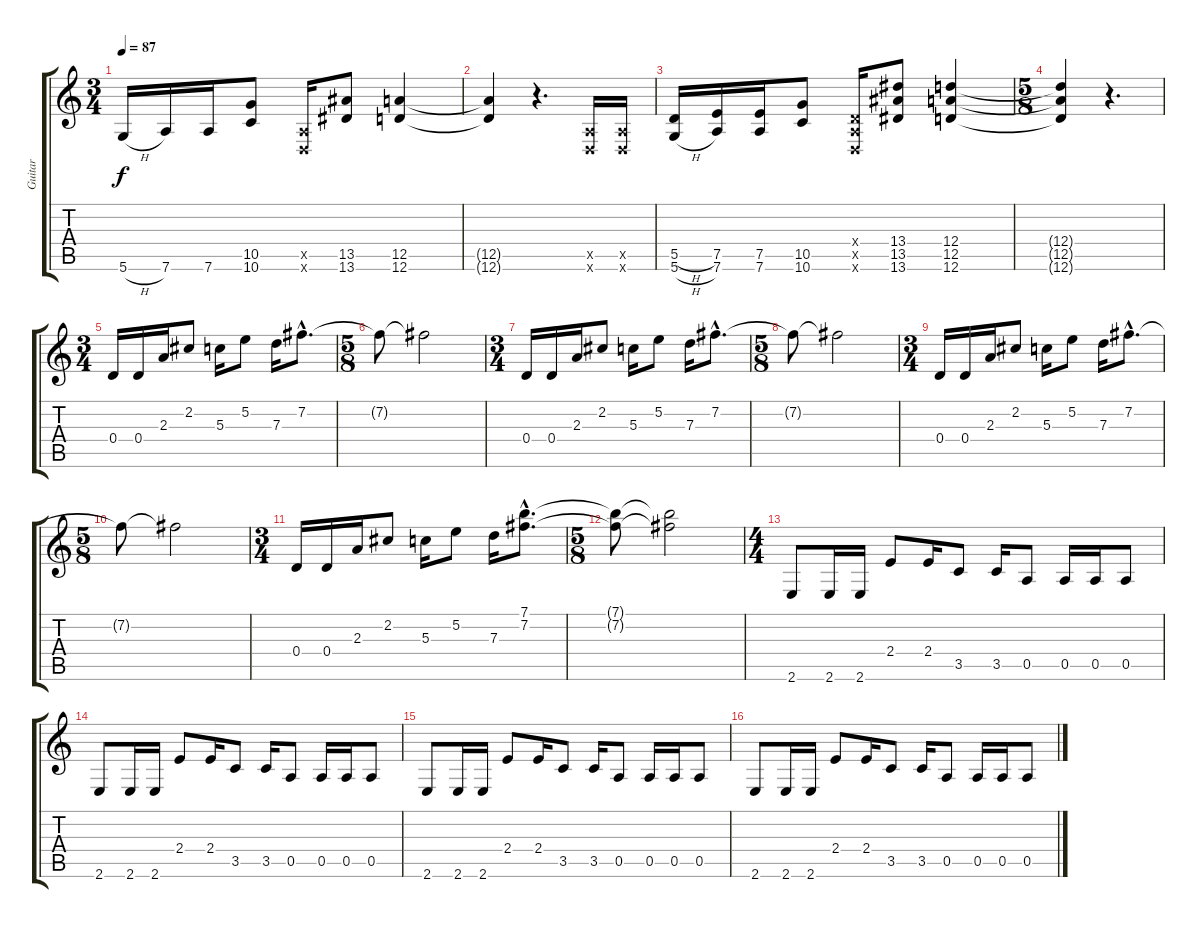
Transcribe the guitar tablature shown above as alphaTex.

\track ("Guitar" "Guitar") {instrument overdrivenguitar}
\staff {score tabs}
\tuning (E4 B3 G3 D3 A2 D2) {hide}
\ts (3 4)
\tempo 87
\clef g2
\ks c
5.6{h}.16{dy f} 7.6.16 7.6.16 (10.5 10.6).8 (0.5{x} 0.6{x}).16 (13.5 13.6).8 (12.5 12.6).4 |
(12.5{t} 12.6{t}).4 r.4{d} (0.5{x} 0.6{x}).16 (0.5{x} 0.6{x}).16 |
(5.5{h} 5.6{h}).16 (7.5 7.6).16 (7.5 7.6).16 (10.5 10.6).8 (0.4{x} 0.5{x} 0.6{x}).16 (13.4 13.5 13.6).8 (12.4 12.5 12.6).4 |
\ts (5 8)
(12.4{t} 12.5{t} 12.6{t}).4 r.4{d} |
\ts (3 4)
0.4.16 0.4.16 2.3.16 2.2.8 5.3.16 5.2.8 7.3.16 7.2{hac}.8{d} |
\ts (5 8)
7.2{t}.8 7.2{t}.2 |
\ts (3 4)
0.4.16 0.4.16 2.3.16 2.2.8 5.3.16 5.2.8 7.3.16 7.2{hac}.8{d} |
\ts (5 8)
7.2{t}.8 7.2{t}.2 |
\ts (3 4)
0.4.16 0.4.16 2.3.16 2.2.8 5.3.16 5.2.8 7.3.16 7.2{hac}.8{d} |
\ts (5 8)
7.2{t}.8 7.2{t}.2 |
\ts (3 4)
0.4.16{volume 13} 0.4.16 2.3.16 2.2.8 5.3.16 5.2.8 7.3.16 (7.1{hac} 7.2{hac}).8{d} |
\ts (5 8)
(7.1{t} 7.2{t}).8 (7.1{t} 7.2{t}).2 |
\ts (4 4)
2.6.8{volume 13 instrument overdrivenguitar} 2.6.16 2.6.16 2.4.8 2.4.16 3.5.8 3.5.16 0.5.8 0.5.16 0.5.16 0.5.8 |
2.6.8{volume 13 instrument overdrivenguitar} 2.6.16 2.6.16 2.4.8 2.4.16 3.5.8 3.5.16 0.5.8 0.5.16 0.5.16 0.5.8 |
2.6.8{volume 13 instrument overdrivenguitar} 2.6.16 2.6.16 2.4.8 2.4.16 3.5.8 3.5.16 0.5.8 0.5.16 0.5.16 0.5.8 |
2.6.8{volume 13 instrument overdrivenguitar} 2.6.16 2.6.16 2.4.8 2.4.16 3.5.8 3.5.16 0.5.8 0.5.16 0.5.16 0.5.8
